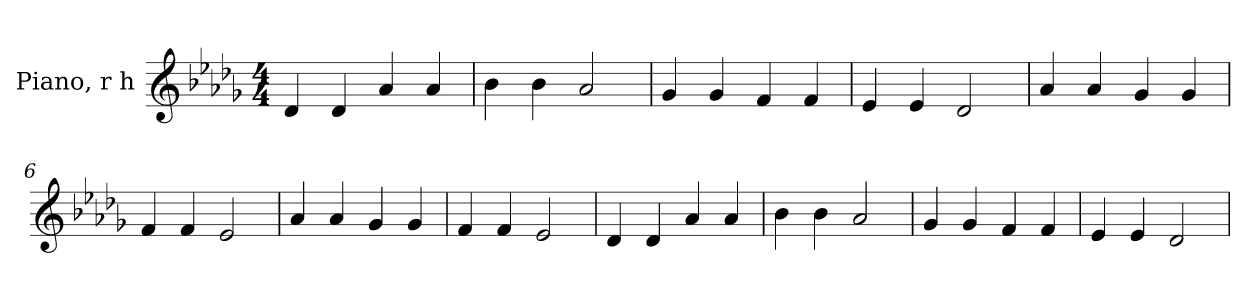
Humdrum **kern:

**kern
*part1
*staff1
*I"Piano, r h
*I'Pno.
*clefG2
*k[b-e-a-d-g-]
*M4/4
*MM110
=1
4d-/
4d-/
4a-/
4a-/
=2
4b-\
4b-\
2a-/
=3
4g-/
4g-/
4f/
4f/
=4
4e-/
4e-/
2d-/
=5
4a-/
4a-/
4g-/
4g-/
=6
4f/
4f/
2e-/
=7
4a-/
4a-/
4g-/
4g-/
=8
4f/
4f/
2e-/
=9
4d-/
4d-/
4a-/
4a-/
!!LO:LB:g=z
=10
4b-\
4b-\
2a-/
=11
4g-/
4g-/
4f/
4f/
=12
4e-/
4e-/
2d-/
=
*-
